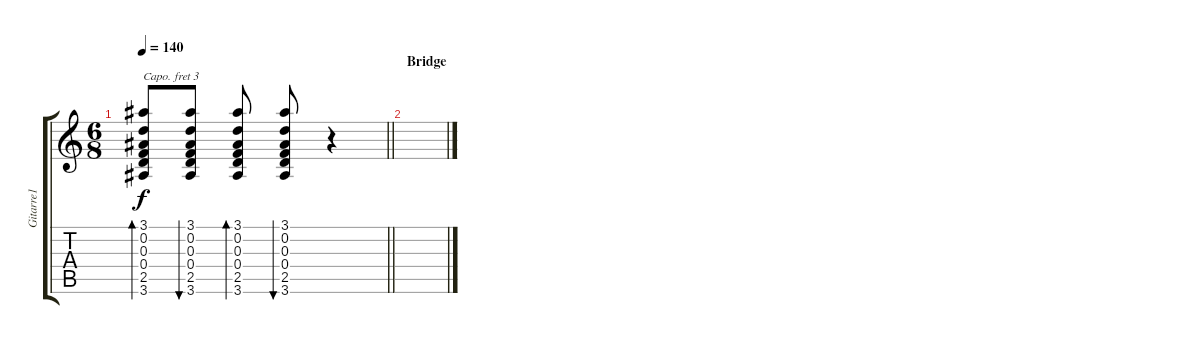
\track ("Gitarre1" "Gitarre1") {instrument acousticguitarsteel}
\staff {score tabs}
\capo 3
\tuning (E4 B3 G3 D3 A2 E2) {hide}
\ts (6 8)
\tempo 140
\clef g2
\barLineRight lightlight
\ks c
(3.1 0.2 0.3 0.4 2.5 3.6).8{bd 120 dy f} (3.1 0.2 0.3 0.4 2.5 3.6).8{bu 120 beam split} (3.1 0.2 0.3 0.4 2.5 3.6).8{bd 120} (3.1 0.2 0.3 0.4 2.5 3.6).8{bu 120} r.4 |
\section ("" "Bridge")
